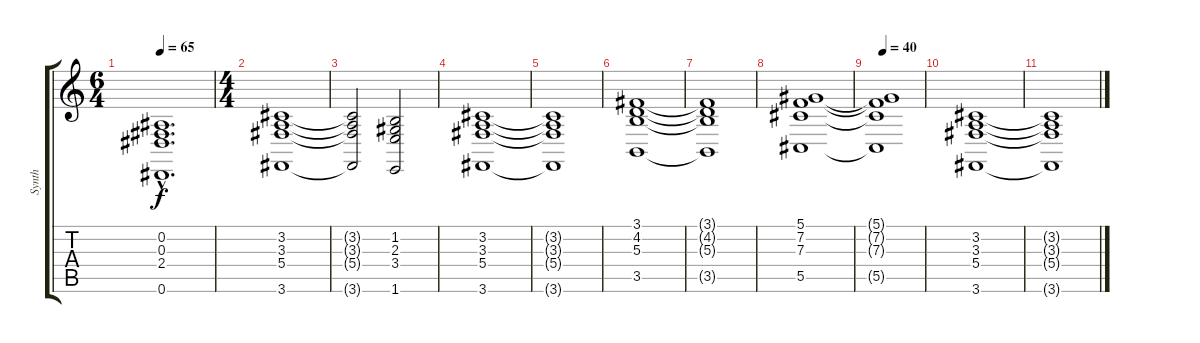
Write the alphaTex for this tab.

\track ("Synth" "Synth") {instrument stringensemble1}
\staff {score tabs}
\tuning (Eb4 Bb3 Gb3 Db3 Ab2 Eb2) {hide}
\ts (6 4)
\tempo 65
\clef g2
\ks c
(0.2{hac t} 0.3{hac t} 2.4{hac t} 0.6{hac t}).1{d dy f} |
\ts (4 4)
(3.2 3.3 5.4 3.6).1 |
(3.2{t} 3.3{t} 5.4{t} 3.6{t}).2 (1.2 2.3 3.4 1.6).2 |
(3.2 3.3 5.4 3.6).1 |
(3.2{t} 3.3{t} 5.4{t} 3.6{t}).1 |
(3.1 4.2 5.3 3.5).1 |
(3.1{t} 4.2{t} 5.3{t} 3.5{t}).1 |
(5.1 7.2 7.3 5.5).1 |
\tempo 40
(5.1{t} 7.2{t} 7.3{t} 5.5{t}).1 |
(3.2 3.3 5.4 3.6).1 |
(3.2{t} 3.3{t} 5.4{t} 3.6{t}).1
